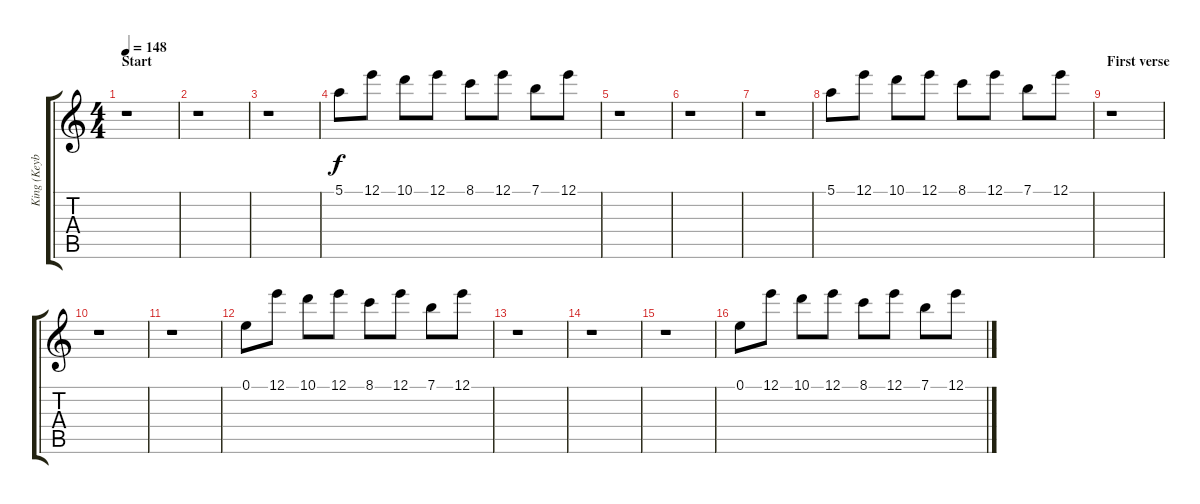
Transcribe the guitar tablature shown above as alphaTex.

\track ("King (KeybHigh)" "King (Keyb") {instrument churchorgan}
\staff {score tabs}
\tuning (E5 B4 G4 D4 A3 E3) {hide}
\ts (4 4)
\section ("" "Start")
\tempo 148
\clef g2
\ks c
r.1{dy f instrument churchorgan} |
r.1 |
r.1 |
5.1.8 12.1.8 10.1.8 12.1.8 8.1.8 12.1.8 7.1.8 12.1.8 |
r.1 |
r.1 |
r.1 |
5.1.8 12.1.8 10.1.8 12.1.8 8.1.8 12.1.8 7.1.8 12.1.8 |
\section ("" "First verse")
r.1 |
r.1 |
r.1 |
0.1.8 12.1.8 10.1.8 12.1.8 8.1.8 12.1.8 7.1.8 12.1.8 |
r.1 |
r.1 |
r.1 |
0.1.8 12.1.8 10.1.8 12.1.8 8.1.8 12.1.8 7.1.8 12.1.8
